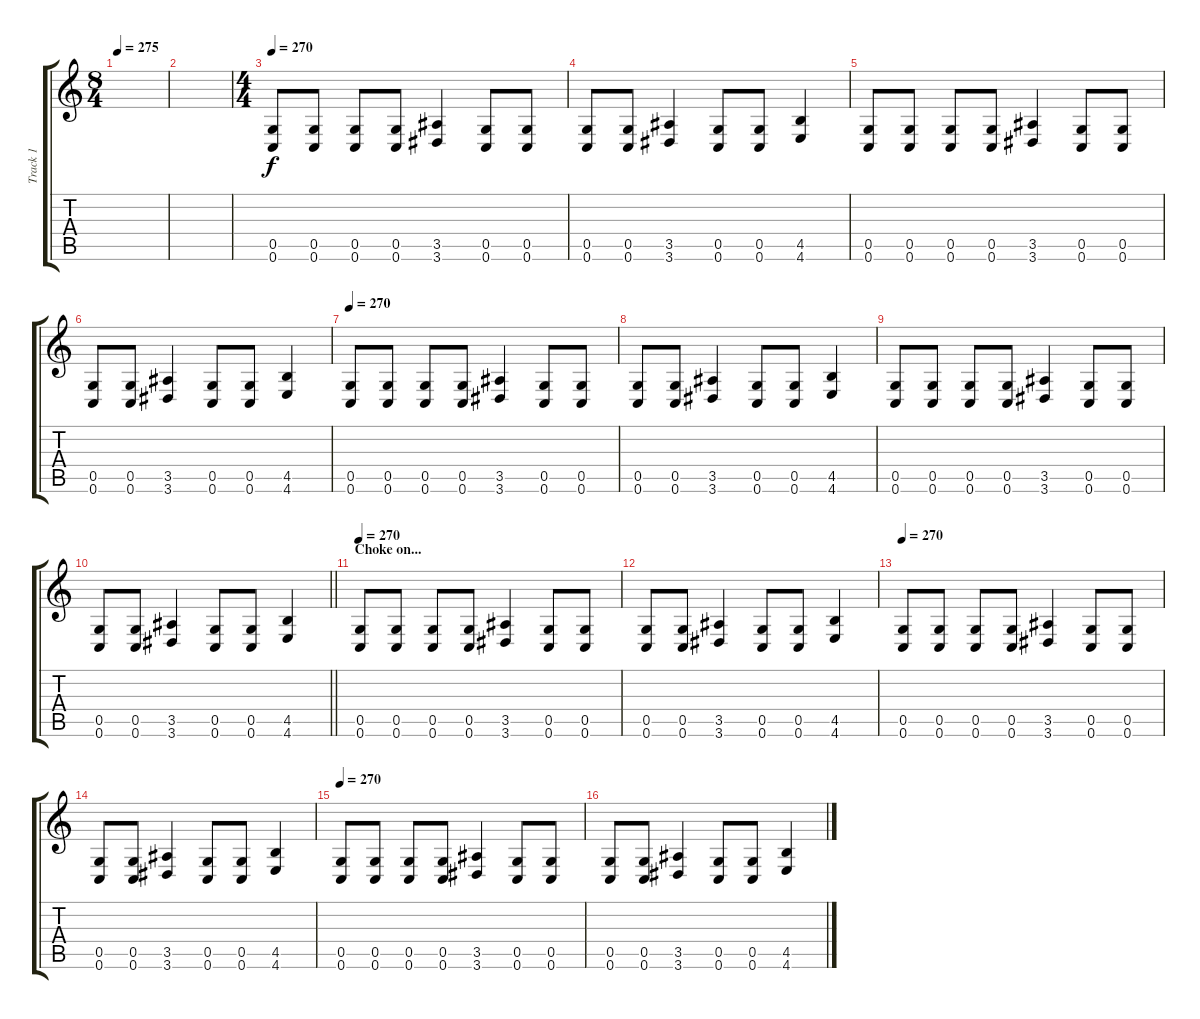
\track ("Track 1" "Track 1") {instrument distortionguitar}
\staff {score tabs}
\tuning (D4 A3 F3 C3 G2 C2) {hide}
\ts (8 4)
\tempo 275
\clef g2
\ks c
|
|
\ts (4 4)
\tempo 270
(0.5 0.6).8 (0.5 0.6).8 (0.5 0.6).8 (0.5 0.6).8 (3.5 3.6).4 (0.5 0.6).8 (0.5 0.6).8 |
(0.5 0.6).8 (0.5 0.6).8 (3.5 3.6).4 (0.5 0.6).8 (0.5 0.6).8 (4.5 4.6).4 |
(0.5 0.6).8 (0.5 0.6).8 (0.5 0.6).8 (0.5 0.6).8 (3.5 3.6).4 (0.5 0.6).8 (0.5 0.6).8 |
(0.5 0.6).8 (0.5 0.6).8 (3.5 3.6).4 (0.5 0.6).8 (0.5 0.6).8 (4.5 4.6).4 |
\tempo 270
(0.5 0.6).8 (0.5 0.6).8 (0.5 0.6).8 (0.5 0.6).8 (3.5 3.6).4 (0.5 0.6).8 (0.5 0.6).8 |
(0.5 0.6).8 (0.5 0.6).8 (3.5 3.6).4 (0.5 0.6).8 (0.5 0.6).8 (4.5 4.6).4 |
(0.5 0.6).8 (0.5 0.6).8 (0.5 0.6).8 (0.5 0.6).8 (3.5 3.6).4 (0.5 0.6).8 (0.5 0.6).8 |
\barLineRight lightlight
(0.5 0.6).8 (0.5 0.6).8 (3.5 3.6).4 (0.5 0.6).8 (0.5 0.6).8 (4.5 4.6).4 |
\section ("" "Choke on...")
\tempo 270
(0.5 0.6).8 (0.5 0.6).8 (0.5 0.6).8 (0.5 0.6).8 (3.5 3.6).4 (0.5 0.6).8 (0.5 0.6).8 |
(0.5 0.6).8 (0.5 0.6).8 (3.5 3.6).4 (0.5 0.6).8 (0.5 0.6).8 (4.5 4.6).4 |
\tempo 270
(0.5 0.6).8 (0.5 0.6).8 (0.5 0.6).8 (0.5 0.6).8 (3.5 3.6).4 (0.5 0.6).8 (0.5 0.6).8 |
(0.5 0.6).8 (0.5 0.6).8 (3.5 3.6).4 (0.5 0.6).8 (0.5 0.6).8 (4.5 4.6).4 |
\tempo 270
(0.5 0.6).8 (0.5 0.6).8 (0.5 0.6).8 (0.5 0.6).8 (3.5 3.6).4 (0.5 0.6).8 (0.5 0.6).8 |
(0.5 0.6).8 (0.5 0.6).8 (3.5 3.6).4 (0.5 0.6).8 (0.5 0.6).8 (4.5 4.6).4
